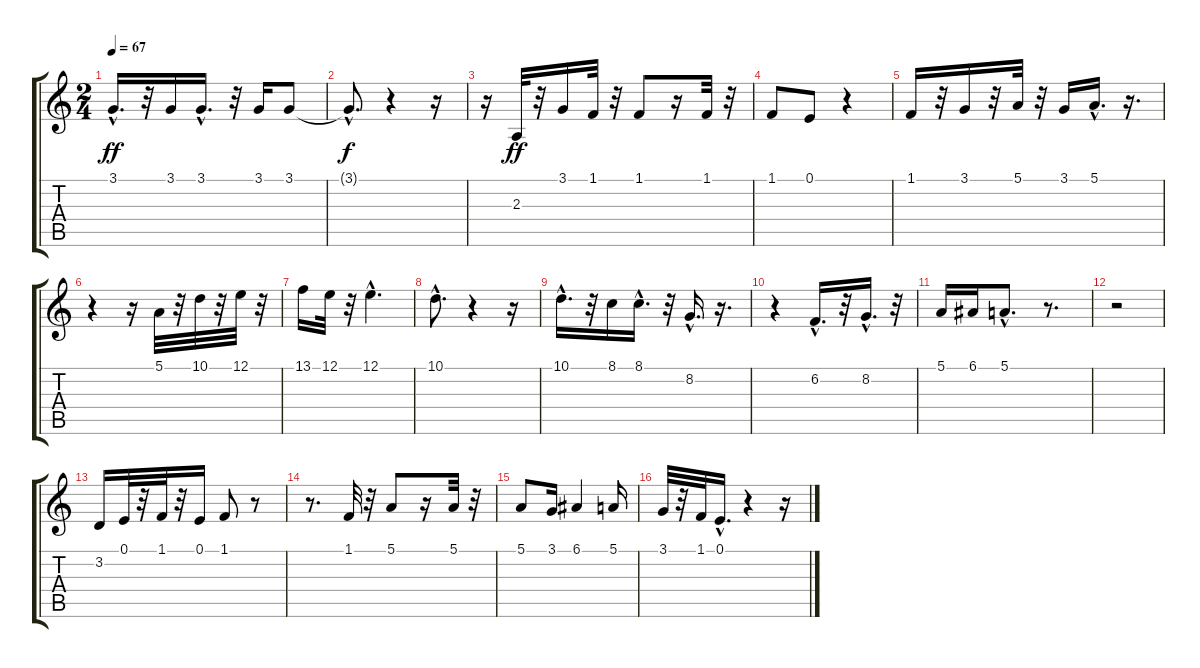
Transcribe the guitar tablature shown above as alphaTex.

\track "" {instrument recorder}
\staff {score tabs}
\tuning (E4 B3 G3 D3 A2 E2) {hide}
\ts (2 4)
\tempo 67
\clef g2
\ks c
3.1{hac}.16{d dy ff} r.32 3.1.16 3.1{hac}.16{d} r.32 3.1.16 3.1.8 |
3.1{hac t}.8{d dy f} r.4 r.16 |
r.16 2.3.32{dy ff} r.32 3.1.16 1.1.32 r.32 1.1.8 r.16 1.1.32 r.32 |
1.1.8 0.1.8 r.4 |
1.1.16 r.32 3.1.16 r.32 5.1.32 r.32 3.1.16 5.1{hac}.16{d} r.16{d} |
r.4 r.16 5.1.32 r.32 10.1.32 r.32 12.1.32 r.32 |
13.1.16 12.1.32 r.32 12.1{hac}.4{d} |
10.1{hac}.8{d} r.4 r.16 |
10.1{hac}.16{d} r.32 8.1.16 8.1{hac}.16{d} r.32 8.2{hac}.16{d} r.16{d} |
r.4 6.2{hac}.16{d} r.32 8.2{hac}.16{d} r.32 |
5.1.16 6.1.16 5.1{hac}.8{d} r.8{d} |
r.2 |
3.2.16 0.1.32 r.32 1.1.32 r.32 0.1.16 1.1.8 r.8 |
r.8{d} 1.1.32 r.32 5.1.8 r.16 5.1.32 r.32 |
5.1.8 3.1.16 6.1.4 5.1.16 |
3.1.32 r.32 1.1.32 0.1{hac}.16{d} r.4 r.16
